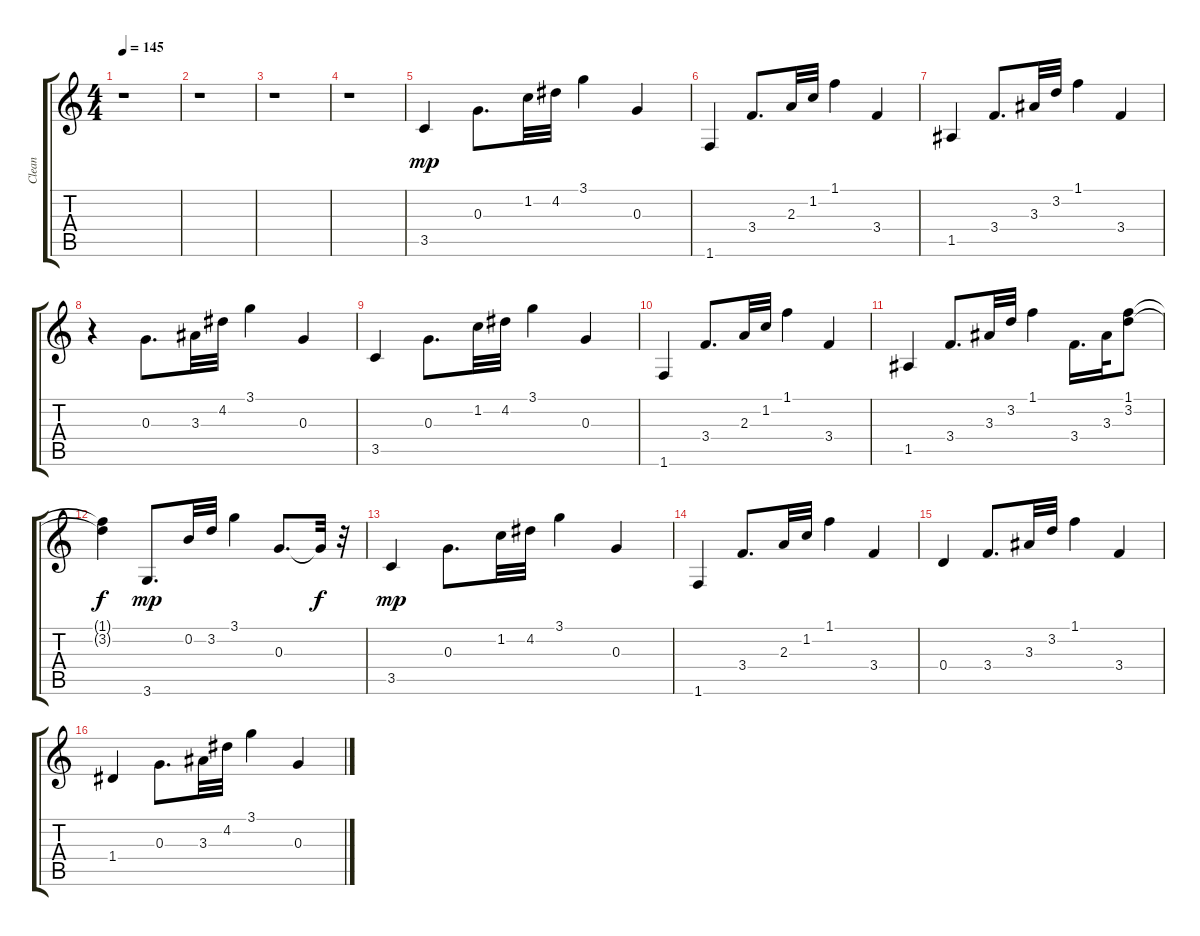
\track ("Clean" "Clean") {instrument electricguitarclean}
\staff {score tabs}
\tuning (E4 B3 G3 D3 A2 E2) {hide}
\ts (4 4)
\tempo 145
\clef g2
\ks c
r.1{dy mp} |
r.1 |
r.1 |
r.1 |
3.5.4 0.3.8{d} 1.2.32 4.2.32 3.1.4 0.3.4 |
1.6.4 3.4.8{d} 2.3.32 1.2.32 1.1.4 3.4.4 |
1.5.4 3.4.8{d} 3.3.32 3.2.32 1.1.4 3.4.4 |
r.4 0.3.8{d} 3.3.32 4.2.32 3.1.4 0.3.4 |
3.5.4 0.3.8{d} 1.2.32 4.2.32 3.1.4 0.3.4 |
1.6.4 3.4.8{d} 2.3.32 1.2.32 1.1.4 3.4.4 |
1.5.4 3.4.8{d} 3.3.32 3.2.32 1.1.4 3.4.16{d} 3.3.32 (1.1 3.2).8 |
(1.1{t} 3.2{t}).4{dy f} 3.6.8{d dy mp} 0.2.32 3.2.32 3.1.4 0.3.8{d} 0.3{t}.32{dy f} r.32 |
3.5.4{dy mp} 0.3.8{d} 1.2.32 4.2.32 3.1.4 0.3.4 |
1.6.4 3.4.8{d} 2.3.32 1.2.32 1.1.4 3.4.4 |
0.4.4 3.4.8{d} 3.3.32 3.2.32 1.1.4 3.4.4 |
1.4.4 0.3.8{d} 3.3.32 4.2.32 3.1.4 0.3.4
